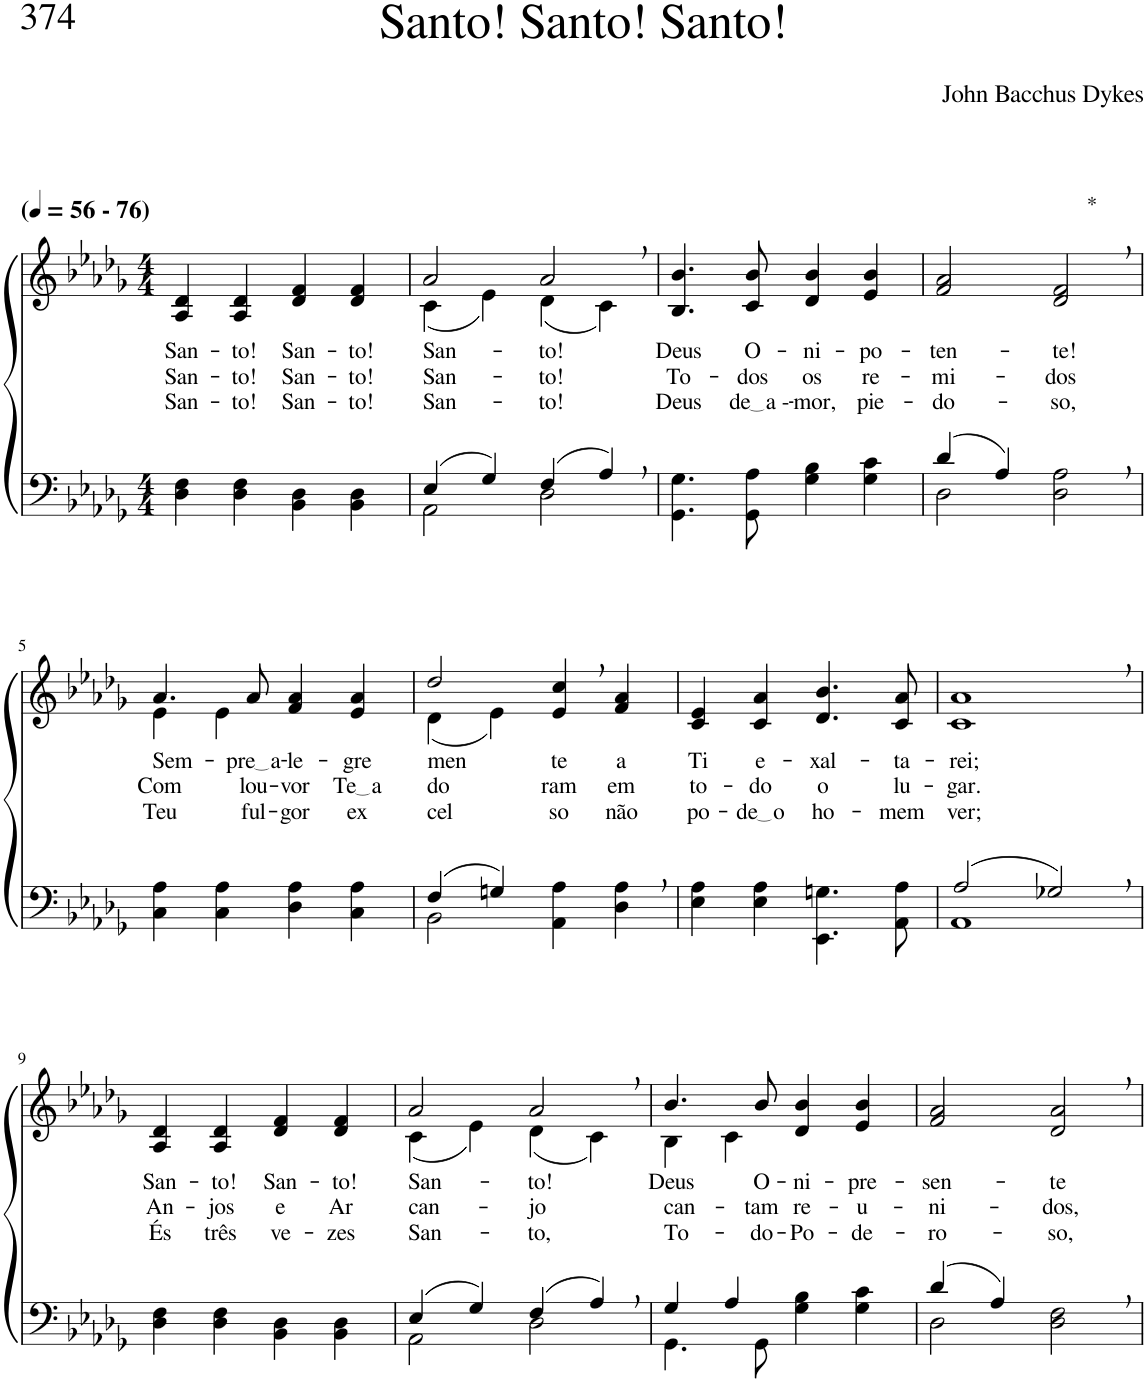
**kern	**kern	**text	**text	**text
*part2	*part1	*part1	*part1	*part1
*staff2	*staff1	*staff1	*staff1	*staff1
*I"Parte III e IV	*I"Parte I e II	*	*	*
*clefF4	*clefG2	*	*	*
*Trd-1c-2	*Trd-1c-2	*	*	*
*k[b-e-a-d-g-]	*k[b-e-a-d-g-]	*	*	*
*M4/4	*M4/4	*	*	*
*MM56	*MM56	*	*	*
=1	=1	=1	=1	=1
!	!LO:TX:a:B:t=(	!	!	!
!	!LO:TX:a:B:t=- 76)	!	!	!
!	!	!LO:LY:b	!LO:LY:b	!LO:LY:b
4D-\ 4F\	4A-/ 4d-/	San-	San-	San-
!	!	!LO:LY:b	!LO:LY:b	!LO:LY:b
4D-\ 4F\	4A-/ 4d-/	-to!	-to!	-to!
!	!	!LO:LY:b	!LO:LY:b	!LO:LY:b
4BB-\ 4D-\	4d-/ 4f/	San-	San-	San-
!	!	!LO:LY:b	!LO:LY:b	!LO:LY:b
4BB-\ 4D-\	4d-/ 4f/	-to!	-to!	-to!
=2	=2	=2	=2	=2
*^	*^	*	*	*
!	!	!	!	!LO:LY:b	!LO:LY:b	!LO:LY:b
(4E-/	2AA-\	2a-/	(4c\	San-	San-	San-
4G-/)	.	.	4e-\)	.	.	.
!	!	!	!	!LO:LY:b	!LO:LY:b	!LO:LY:b
(4F/	2D-\	2a-,/	(4d-\	-to!	-to!	-to!
4A-,/)	.	.	4c\)	.	.	.
*v	*v	*	*	*	*	*
=3	=3	=3	=3	=3	=3
!	!	!	!LO:LY:b	!LO:LY:b	!LO:LY:b
*	*v	*v	*	*	*
4.GG-\ 4.G-\	4.B-/ 4.b-/	Deus	To-	Deus
!	!	!LO:LY:b	!LO:LY:b	!LO:LY:b
8GG-\ 8A-\	8c/ 8b-/	O-	-dos	de a -
!	!	!LO:LY:b	!LO:LY:b	!LO:LY:b
4G-\ 4B-\	4d-/ 4b-/	-ni-	os	-mor,
!	!	!LO:LY:b	!LO:LY:b	!LO:LY:b
4G-\ 4c\	4e-/ 4b-/	-po-	re-	pie-
=4	=4	=4	=4	=4
*^	*	*	*	*
!	!	!	!LO:LY:b	!LO:LY:b	!LO:LY:b
(4d-/	2D-\	2f/ 2a-/	-ten-	-mi-	-do-
4A-/)	.	.	.	.	.
!	!	!LO:TX:a:t=*	!	!	!
!	!	!	!LO:LY:b	!LO:LY:b	!LO:LY:b
2ryy	2D-\ 2A-\	2d-/, 2f/,	-te!	-dos	-so,
!!LO:LB:g=z
=5	=5	=5	=5	=5	=5
*	*	*^	*	*	*
!	!	!	!	!LO:LY:b	!LO:LY:b	!LO:LY:b
*v	*v	*	*	*	*	*
4C\ 4A-\	4.a-/	4e-\	Sem-	Com	Teu
4C\ 4A-\	.	4e-\	.	.	.
!	!	!	!LO:LY:b	!LO:LY:b	!LO:LY:b
.	8a-/	.	pre a	lou-	ful-
!	!	!	!LO:LY:b	!LO:LY:b	!LO:LY:b
4D-\ 4A-\	4f/ 4a-/	2ryy	-le-	-vor	-gor
!	!	!	!LO:LY:b	!LO:LY:b	!LO:LY:b
4C\ 4A-\	4e-/ 4a-/	.	-gre-	Te a	ex-
=6	=6	=6	=6	=6	=6
*^	*	*	*	*	*
!	!	!	!	!LO:LY:b	!LO:LY:b	!LO:LY:b
(4F/	2BB-\	2dd-/	(4d-\	-men-	do-	-cel-
4Gn/)	.	.	4e-\)	.	.	.
!	!	!	!	!LO:LY:b	!LO:LY:b	!LO:LY:b
2ryy	4AA-\ 4A-\	4e-/, 4cc/,	2ryy	-te	-ram	-so
!	!	!	!	!LO:LY:b	!LO:LY:b	!LO:LY:b
.	4D-\ 4A-\	4f/ 4a-/	.	a	em	não
*	*	*v	*v	*	*	*
=7	=7	=7	=7	=7	=7
!	!	!	!LO:LY:b	!LO:LY:b	!LO:LY:b
*v	*v	*	*	*	*
4E-\ 4A-\	4c/ 4e-/	Ti	to-	po-
!	!	!LO:LY:b	!LO:LY:b	!LO:LY:b
4E-\ 4A-\	4c/ 4a-/	e-	-do	de o
!	!	!LO:LY:b	!LO:LY:b	!LO:LY:b
4.EE-\ 4.Gn\	4.d-/ 4.b-/	-xal-	o	ho-
!	!	!LO:LY:b	!LO:LY:b	!LO:LY:b
8AA-\ 8A-\	8c/ 8a-/	-ta-	lu-	-mem
=8	=8	=8	=8	=8
*^	*	*	*	*
!	!	!	!LO:LY:b	!LO:LY:b	!LO:LY:b
(2A-/	1AA-	1c, 1a-,	-rei;	-gar.	ver;
2G-X,/)	.	.	.	.	.
*v	*v	*	*	*	*
!!LO:LB:g=z
=9	=9	=9	=9	=9
!	!	!LO:LY:b	!LO:LY:b	!LO:LY:b
4D-\ 4F\	4A-/ 4d-/	San-	An-	És
!	!	!LO:LY:b	!LO:LY:b	!LO:LY:b
4D-\ 4F\	4A-/ 4d-/	-to!	-jos	três
!	!	!LO:LY:b	!LO:LY:b	!LO:LY:b
4BB-\ 4D-\	4d-/ 4f/	San-	e	ve-
!	!	!LO:LY:b	!LO:LY:b	!LO:LY:b
4BB-\ 4D-\	4d-/ 4f/	-to!	Ar-	-zes
=10	=10	=10	=10	=10
*^	*^	*	*	*
!	!	!	!	!LO:LY:b	!LO:LY:b	!LO:LY:b
(4E-/	2AA-\	2a-/	(4c\	San-	-can-	San-
4G-/)	.	.	4e-\)	.	.	.
!	!	!	!	!LO:LY:b	!LO:LY:b	!LO:LY:b
(4F/	2D-\	2a-,/	(4d-\	-to!	-jo	-to,
4A-,/)	.	.	4c\)	.	.	.
=11	=11	=11	=11	=11	=11	=11
!	!	!	!	!LO:LY:b	!LO:LY:b	!LO:LY:b
4G-/	4.GG-\	4.b-/	4B-\	Deus	can-	To-
4A-/	.	.	4c\	.	.	.
!	!	!	!	!LO:LY:b	!LO:LY:b	!LO:LY:b
.	8GG-\	8b-/	.	O-	-tam	-do-
!	!	!	!	!LO:LY:b	!LO:LY:b	!LO:LY:b
2ryy	4G-\ 4B-\	4d-/ 4b-/	2ryy	-ni-	re-	-Po-
!	!	!	!	!LO:LY:b	!LO:LY:b	!LO:LY:b
.	4G-\ 4c\	4e-/ 4b-/	.	-pre-	-u-	-de-
*	*	*v	*v	*	*	*
=12	=12	=12	=12	=12	=12
!	!	!	!LO:LY:b	!LO:LY:b	!LO:LY:b
(4d-/	2D-\	2f/ 2a-/	-sen-	-ni-	-ro-
4A-/)	.	.	.	.	.
!	!	!	!LO:LY:b	!LO:LY:b	!LO:LY:b
2ryy	2D-\ 2F\	2d-/, 2a-/,	-te	-dos,	-so,
*v	*v	*	*	*	*
=	=	=	=	=
*-	*-	*-	*-	*-
